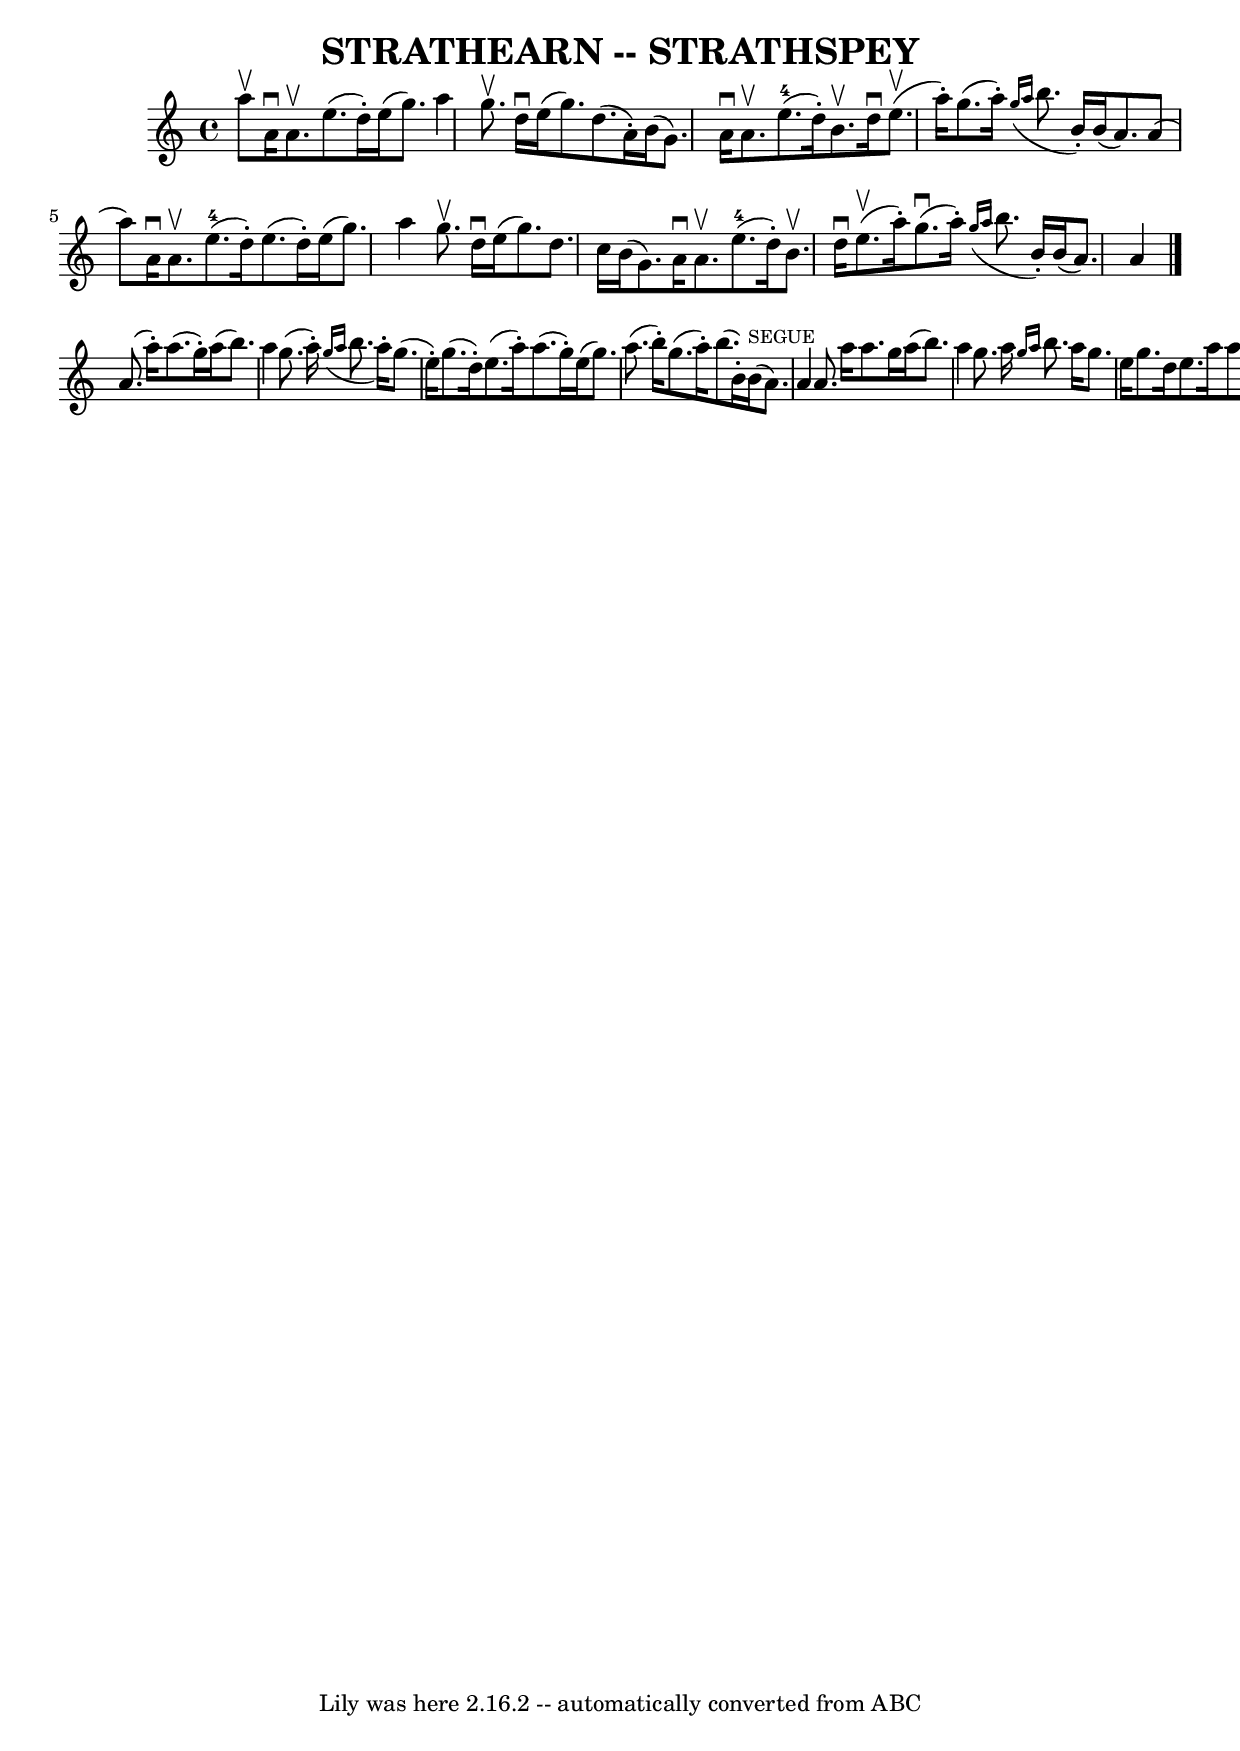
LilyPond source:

\version "2.16.2"
\include "Mammoth.ily"
\header {
  %% book = "Ryan's Mammoth Collection of Fiddle Tunes"
  crossRefNumber = "1"
  footnotes = ""
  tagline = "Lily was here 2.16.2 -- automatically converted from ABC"
  title = "STRATHEARN -- STRATHSPEY"

}
voicedefault =  {


  \override Staff.TimeSignature #'style = #'C
  \time 4/4 % %slurgraces 1
  
  \key a \minor
  a''8^\upbow   |
  a'16^\downbow a'8.^\upbow   
  e''8. (d''16-.) e''16 (g''8.) a''4    |
  g''8.^\upbow  
  d''16^\downbow e''16 (g''8.) d''8. (a'16-.) b'16 (g'8.)   |
  a'16^\downbow a'8.^\upbow e''8.-4(d''16-.)   
  b'8.^\upbow d''16^\downbow e''8. (^\upbow a''16-.)   |
  
  g''8. (a''16-.)   \grace { g''16 (a''16  
			    } b''8. b'16-.)   
  b'16 (a'8.) a'8 (a''8)   |
  a'16^\downbow a'8.^\upbow e''8.-4(d''16-.) e''8. (d''16-.) e''16 (g''8. ) a''4    |
  g''8.^\upbow d''16^\downbow e''16 (g''8.)  
  d''8. c''16 b'16 (g'8.)   |
  a'16^\downbow a'8.^\upbow e''8.-4(d''16-.) b'8.^\upbow d''16^\downbow     
  e''8. (^\upbow a''16-.)   |
  g''8. (^\downbow a''16-.)   
  \grace { g''16 (a''16  
	 } b''8. b'16-.) b'16 (a'8.) a'4  
  \bar "|." a'8. (a''16-.) a''8. (g''16-.) a''16 (b''8.) a''4    |
  g''8. (a''16-.)   \grace { g''16 (a''16  
			    }  
  b''8. a''16-.) g''8. (e''16-.) g''8. (d''16-.)   
  |
  e''8. (a''16-.) a''8. (g''16-.) e''16 (g''8.) a''8. (b''16-.)   |
  g''8. (a''16-.) b''8. (b'16-.) b'16^\segue(a'8.) a'4    |
  a'8. a''16    
  a''8. g''16 a''16 (b''8.) a''4    |
  g''8. a''16  
  \grace { g''16 a''16  
	 } b''8. a''16 g''8. e''16 g''8.    
  d''16    |
  e''8. a''16 a''8. g''16 e''16 (g''8.)   
  a''8. b''16-.   |
  g''8. a''16 b''8. b'16 b'16 (a'8. ) a'8    \bar "|."   

}

\score{
  <<

    \context Staff="default"
    {
      \voicedefault 
      
    }

  >>
  \layout {
    
  }
  \midi {
  }

}
